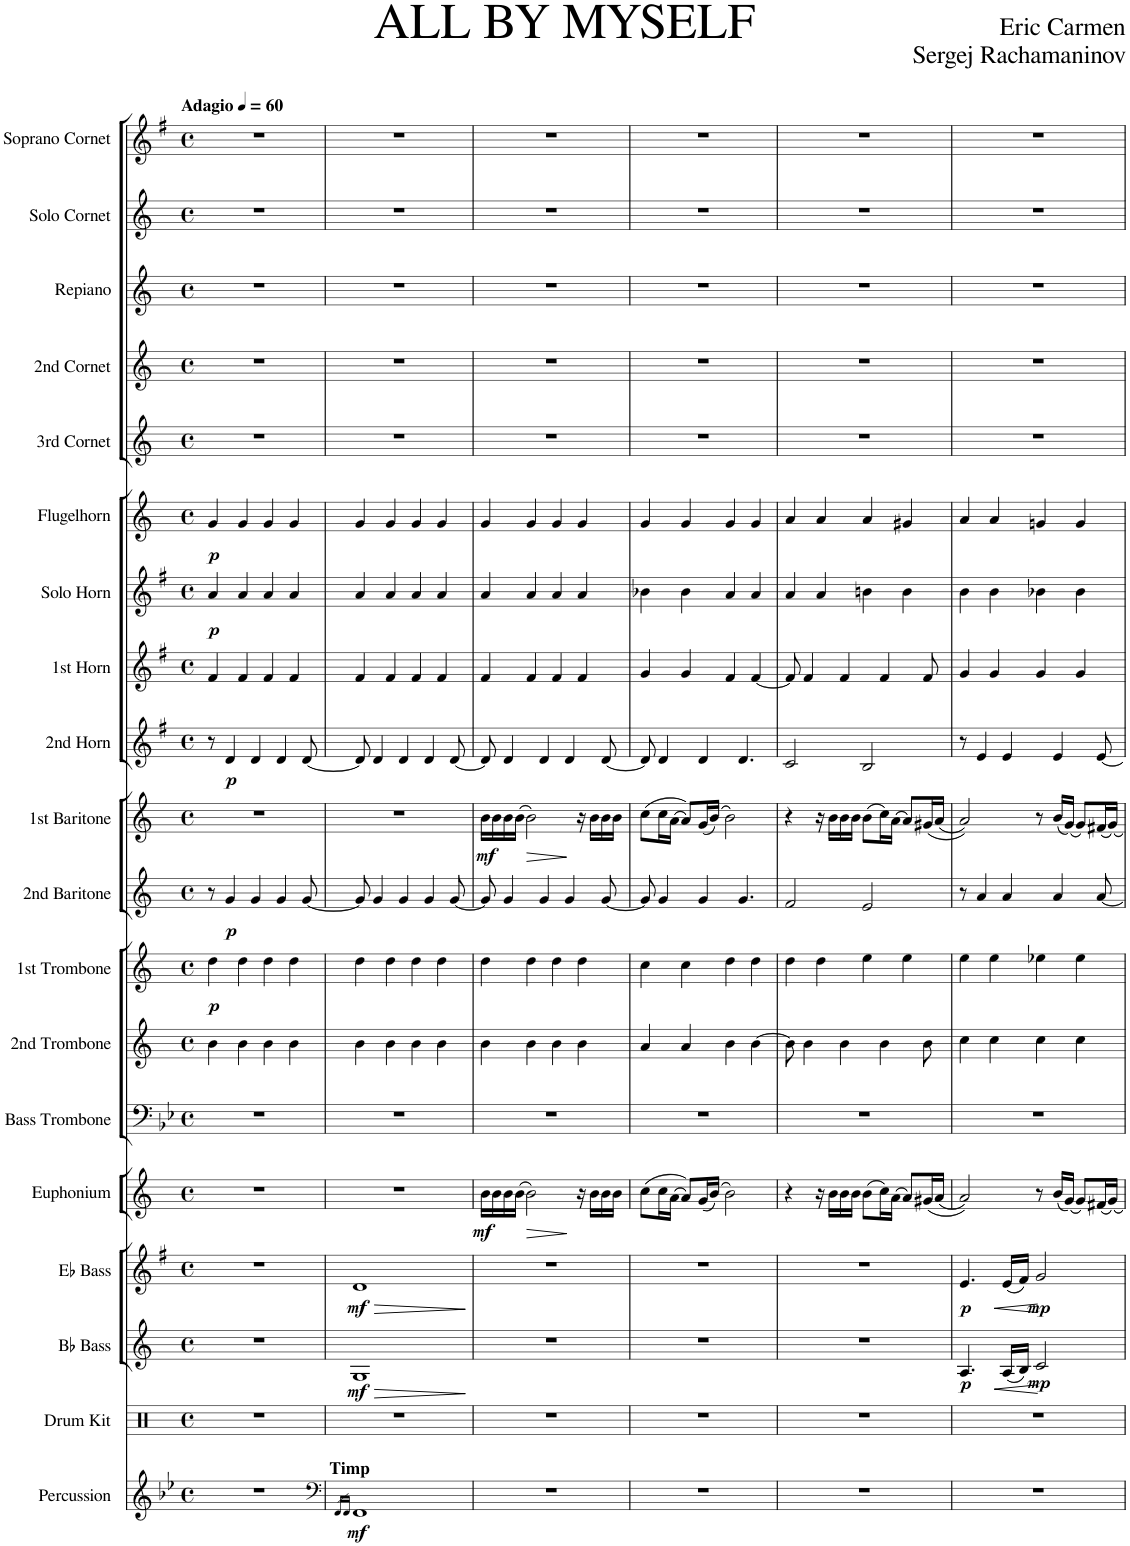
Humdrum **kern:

**kern	**dynam	**kern	**kern	**dynam	**kern	**dynam	**kern	**dynam	**kern	**kern	**kern	**dynam	**kern	**dynam	**kern	**dynam	**kern	**dynam	**kern	**kern	**dynam	**kern	**dynam	**kern	**kern	**kern	**kern	**kern
*part19	*part19	*part18	*part17	*part17	*part16	*part16	*part15	*part15	*part14	*part13	*part12	*part12	*part11	*part11	*part10	*part10	*part9	*part9	*part8	*part7	*part7	*part6	*part6	*part5	*part4	*part3	*part2	*part1
*staff19	*staff19	*staff18	*staff17	*staff17	*staff16	*staff16	*staff15	*staff15	*staff14	*staff13	*staff12	*staff12	*staff11	*staff11	*staff10	*staff10	*staff9	*staff9	*staff8	*staff7	*staff7	*staff6	*staff6	*staff5	*staff4	*staff3	*staff2	*staff1
*I"Percussion	*	*I"Drum Kit	*I"Bb Bass	*	*I"Eb Bass	*	*I"Euphonium	*	*I"Bass Trombone	*I"2nd Trombone	*I"1st Trombone	*	*I"2nd Baritone	*	*I"1st Baritone	*	*I"2nd Horn	*	*I"1st Horn	*I"Solo Horn	*	*I"Flugelhorn	*	*I"3rd Cornet	*I"2nd Cornet	*I"Repiano	*I"Solo Cornet	*I"Soprano Cornet
*I'Perc.	*	*I'Dr.	*I'Bb Bs.	*	*I'Eb Bs.	*	*I'Euph.	*	*I'B. Tbn.	*I'2nd Tbn.	*I'1st Tbn.	*	*I'2nd Bar.	*	*I'1st Bar.	*	*I'2nd Hn.	*	*I'1st Hn.	*I'Solo Hn.	*	*I'Flghn.	*	*I'3rd Cnt.	*I'2nd Cnt.	*I'Rep.	*I'Solo Cnt.	*I'Sop. Cnt.
*clefG2	*	*clefX	*clefG2	*	*clefG2	*	*clefG2	*	*clefF4	*clefG2	*clefG2	*	*clefG2	*	*clefG2	*	*clefG2	*	*clefG2	*clefG2	*	*clefG2	*	*clefG2	*clefG2	*clefG2	*clefG2	*clefG2
*	*	*	*Trd15c26	*	*Trd12c21	*	*Trd8c14	*	*	*Trd8c14	*Trd8c14	*	*Trd8c14	*	*Trd8c14	*	*Trd5c9	*	*Trd5c9	*Trd5c9	*	*Trd1c2	*	*Trd1c2	*Trd1c2	*Trd1c2	*Trd1c2	*Trd-2c-3
*k[b-e-]	*	*k[]	*k[]	*	*k[f#]	*	*k[]	*	*k[b-e-]	*k[]	*k[]	*	*k[]	*	*k[]	*	*k[f#]	*	*k[f#]	*k[f#]	*	*k[]	*	*k[]	*k[]	*k[]	*k[]	*k[f#]
*M4/4	*	*M4/4	*M4/4	*	*M4/4	*	*M4/4	*	*M4/4	*M4/4	*M4/4	*	*M4/4	*	*M4/4	*	*M4/4	*	*M4/4	*M4/4	*	*M4/4	*	*M4/4	*M4/4	*M4/4	*M4/4	*M4/4
*met(c)	*	*met(c)	*met(c)	*	*met(c)	*	*met(c)	*	*met(c)	*met(c)	*met(c)	*	*met(c)	*	*met(c)	*	*met(c)	*	*met(c)	*met(c)	*	*met(c)	*	*met(c)	*met(c)	*met(c)	*met(c)	*met(c)
*MM60	*	*MM60	*MM60	*	*MM60	*	*MM60	*	*MM60	*MM60	*MM60	*	*MM60	*	*MM60	*	*MM60	*	*MM60	*MM60	*	*MM60	*	*MM60	*MM60	*MM60	*MM60	*MM60
=1	=1	=1	=1	=1	=1	=1	=1	=1	=1	=1	=1	=1	=1	=1	=1	=1	=1	=1	=1	=1	=1	=1	=1	=1	=1	=1	=1	=1
!	!	!	!	!	!	!	!	!	!	!	!	!	!	!	!	!	!	!	!	!	!	!	!	!	!	!	!	!LO:TX:a:B:t=Adagio
!	!	!	!	!	!	!	!	!	!	!	!	!LO:DY:b	!	!	!	!	!	!	!	!	!LO:DY:b	!	!LO:DY:b	!	!	!	!	!
1r	.	1r	1r	.	1r	.	1r	.	1r	4b\	4dd\	p	8r	.	1r	.	8r	.	4f#/	4a/	p	4g/	p	1r	1r	1r	1r	1r
!	!	!	!	!	!	!	!	!	!	!	!	!	!	!LO:DY:b	!	!	!	!LO:DY:b	!	!	!	!	!	!	!	!	!	!
.	.	.	.	.	.	.	.	.	.	.	.	.	4g/	p	.	.	4d/	p	.	.	.	.	.	.	.	.	.	.
.	.	.	.	.	.	.	.	.	.	4b\	4dd\	.	.	.	.	.	.	.	4f#/	4a/	.	4g/	.	.	.	.	.	.
.	.	.	.	.	.	.	.	.	.	.	.	.	4g/	.	.	.	4d/	.	.	.	.	.	.	.	.	.	.	.
.	.	.	.	.	.	.	.	.	.	4b\	4dd\	.	.	.	.	.	.	.	4f#/	4a/	.	4g/	.	.	.	.	.	.
.	.	.	.	.	.	.	.	.	.	.	.	.	4g/	.	.	.	4d/	.	.	.	.	.	.	.	.	.	.	.
.	.	.	.	.	.	.	.	.	.	4b\	4dd\	.	.	.	.	.	.	.	4f#/	4a/	.	4g/	.	.	.	.	.	.
.	.	.	.	.	.	.	.	.	.	.	.	.	[8g/	.	.	.	[8d/	.	.	.	.	.	.	.	.	.	.	.
=2	=2	=2	=2	=2	=2	=2	=2	=2	=2	=2	=2	=2	=2	=2	=2	=2	=2	=2	=2	=2	=2	=2	=2	=2	=2	=2	=2	=2
*clefF4	*	*	*	*	*	*	*	*	*	*	*	*	*	*	*	*	*	*	*	*	*	*	*	*	*	*	*	*
16qFF/LL	.	.	.	.	.	.	.	.	.	.	.	.	.	.	.	.	.	.	.	.	.	.	.	.	.	.	.	.
16qFF/JJ	.	.	.	.	.	.	.	.	.	.	.	.	.	.	.	.	.	.	.	.	.	.	.	.	.	.	.	.
!LO:TX:a:B:t=Timp	!	!	!	!	!	!	!	!	!	!	!	!	!	!	!	!	!	!	!	!	!	!	!	!	!	!	!	!
!	!LO:DY:b	!	!	!LO:HP:b	!	!LO:HP:b	!	!	!	!	!	!	!	!	!	!	!	!	!	!	!	!	!	!	!	!	!	!
!	!	!	!	!LO:DY:n=1:b	!	!LO:DY:n=1:b	!	!	!	!	!	!	!	!	!	!	!	!	!	!	!	!	!	!	!	!	!	!
1FF	mf	1r	1G	> mf	1d	> mf	1r	.	1r	4b\	4dd\	.	8g/]	.	1r	.	8d/]	.	4f#/	4a/	.	4g/	.	1r	1r	1r	1r	1r
.	.	.	.	.	.	.	.	.	.	.	.	.	4g/	.	.	.	4d/	.	.	.	.	.	.	.	.	.	.	.
.	.	.	.	.	.	.	.	.	.	4b\	4dd\	.	.	.	.	.	.	.	4f#/	4a/	.	4g/	.	.	.	.	.	.
.	.	.	.	.	.	.	.	.	.	.	.	.	4g/	.	.	.	4d/	.	.	.	.	.	.	.	.	.	.	.
.	.	.	.	.	.	.	.	.	.	4b\	4dd\	.	.	.	.	.	.	.	4f#/	4a/	.	4g/	.	.	.	.	.	.
.	.	.	.	.	.	.	.	.	.	.	.	.	4g/	.	.	.	4d/	.	.	.	.	.	.	.	.	.	.	.
.	.	.	.	.	.	.	.	.	.	4b\	4dd\	.	.	.	.	.	.	.	4f#/	4a/	.	4g/	.	.	.	.	.	.
.	.	.	.	.	.	.	.	.	.	.	.	.	[8g/	.	.	.	[8d/	.	.	.	.	.	.	.	.	.	.	.
.	.	.	.	]	.	]	.	.	.	.	.	.	.	.	.	.	.	.	.	.	.	.	.	.	.	.	.	.
=3	=3	=3	=3	=3	=3	=3	=3	=3	=3	=3	=3	=3	=3	=3	=3	=3	=3	=3	=3	=3	=3	=3	=3	=3	=3	=3	=3	=3
!	!	!	!	!	!	!	!	!LO:DY:b	!	!	!	!	!	!	!	!LO:DY:b	!	!	!	!	!	!	!	!	!	!	!	!
1r	.	1r	1r	.	1r	.	16b\LL	mf	1r	4b\	4dd\	.	8g/]	.	16b\LL	mf	8d/]	.	4f#/	4a/	.	4g/	.	1r	1r	1r	1r	1r
.	.	.	.	.	.	.	16b\	.	.	.	.	.	.	.	16b\	.	.	.	.	.	.	.	.	.	.	.	.	.
.	.	.	.	.	.	.	16b\	.	.	.	.	.	4g/	.	16b\	.	4d/	.	.	.	.	.	.	.	.	.	.	.
.	.	.	.	.	.	.	(16b\JJ	.	.	.	.	.	.	.	(16b\JJ	.	.	.	.	.	.	.	.	.	.	.	.	.
!	!	!	!	!	!	!	!	!LO:HP:b	!	!	!	!	!	!	!	!LO:HP:b	!	!	!	!	!	!	!	!	!	!	!	!
.	.	.	.	.	.	.	2b\)	>	.	4b\	4dd\	.	.	.	2b\)	>	.	.	4f#/	4a/	.	4g/	.	.	.	.	.	.
.	.	.	.	.	.	.	.	.	.	.	.	.	4g/	.	.	.	4d/	.	.	.	.	.	.	.	.	.	.	.
.	.	.	.	.	.	.	.	.	.	4b\	4dd\	.	.	.	.	.	.	.	4f#/	4a/	.	4g/	.	.	.	.	.	.
.	.	.	.	.	.	.	.	.	.	.	.	.	4g/	.	.	.	4d/	.	.	.	.	.	.	.	.	.	.	.
.	.	.	.	.	.	.	16r	.	.	4b\	4dd\	.	.	.	16r	.	.	.	4f#/	4a/	.	4g/	.	.	.	.	.	.
.	.	.	.	.	.	.	16b\LL	.	.	.	.	.	.	.	16b\LL	.	.	.	.	.	.	.	.	.	.	.	.	.
.	.	.	.	.	.	.	16b\	.	.	.	.	.	[8g/	.	16b\	.	[8d/	.	.	.	.	.	.	.	.	.	.	.
.	.	.	.	.	.	.	16b\JJ	.	.	.	.	.	.	.	16b\JJ	.	.	.	.	.	.	.	.	.	.	.	.	.
.	.	.	.	.	.	.	.	]	.	.	.	.	.	.	.	]	.	.	.	.	.	.	.	.	.	.	.	.
=4	=4	=4	=4	=4	=4	=4	=4	=4	=4	=4	=4	=4	=4	=4	=4	=4	=4	=4	=4	=4	=4	=4	=4	=4	=4	=4	=4	=4
1r	.	1r	1r	.	1r	.	(8cc\L	.	1r	4a/	4cc\	.	8g/]	.	(8cc\L	.	8d/]	.	4g/	4b-X\	.	4g/	.	1r	1r	1r	1r	1r
.	.	.	.	.	.	.	16cc\L	.	.	.	.	.	4g/	.	16cc\L	.	4d/	.	.	.	.	.	.	.	.	.	.	.
.	.	.	.	.	.	.	(16a\JJ	.	.	.	.	.	.	.	(16a\JJ	.	.	.	.	.	.	.	.	.	.	.	.	.
.	.	.	.	.	.	.	8a/L))	.	.	4a/	4cc\	.	.	.	8a/L))	.	.	.	4g/	4b-\	.	4g/	.	.	.	.	.	.
.	.	.	.	.	.	.	(16g/L	.	.	.	.	.	4g/	.	(16g/L	.	4d/	.	.	.	.	.	.	.	.	.	.	.
.	.	.	.	.	.	.	(16b/JJ)	.	.	.	.	.	.	.	(16b/JJ)	.	.	.	.	.	.	.	.	.	.	.	.	.
.	.	.	.	.	.	.	2b\)	.	.	4b\	4dd\	.	.	.	2b\)	.	.	.	4f#/	4a/	.	4g/	.	.	.	.	.	.
.	.	.	.	.	.	.	.	.	.	.	.	.	4.g/	.	.	.	4.d/	.	.	.	.	.	.	.	.	.	.	.
.	.	.	.	.	.	.	.	.	.	[4b\	4dd\	.	.	.	.	.	.	.	[4f#/	4a/	.	4g/	.	.	.	.	.	.
=5	=5	=5	=5	=5	=5	=5	=5	=5	=5	=5	=5	=5	=5	=5	=5	=5	=5	=5	=5	=5	=5	=5	=5	=5	=5	=5	=5	=5
1r	.	1r	1r	.	1r	.	4r	.	1r	8b\]	4dd\	.	2f/	.	4r	.	2c/	.	8f#/]	4a/	.	4a/	.	1r	1r	1r	1r	1r
.	.	.	.	.	.	.	.	.	.	4b\	.	.	.	.	.	.	.	.	4f#/	.	.	.	.	.	.	.	.	.
.	.	.	.	.	.	.	16r	.	.	.	4dd\	.	.	.	16r	.	.	.	.	4a/	.	4a/	.	.	.	.	.	.
.	.	.	.	.	.	.	16b\LL	.	.	.	.	.	.	.	16b\LL	.	.	.	.	.	.	.	.	.	.	.	.	.
.	.	.	.	.	.	.	16b\	.	.	4b\	.	.	.	.	16b\	.	.	.	4f#/	.	.	.	.	.	.	.	.	.
.	.	.	.	.	.	.	16b\JJ	.	.	.	.	.	.	.	16b\JJ	.	.	.	.	.	.	.	.	.	.	.	.	.
.	.	.	.	.	.	.	(8b\L	.	.	.	4ee\	.	2e/	.	(8b\L	.	2B/	.	.	4bn\	.	4a/	.	.	.	.	.	.
.	.	.	.	.	.	.	16cc\L)	.	.	4b\	.	.	.	.	16cc\L)	.	.	.	4f#/	.	.	.	.	.	.	.	.	.
.	.	.	.	.	.	.	(16a\JJ	.	.	.	.	.	.	.	(16a\JJ	.	.	.	.	.	.	.	.	.	.	.	.	.
.	.	.	.	.	.	.	8a/L)	.	.	.	4ee\	.	.	.	8a/L)	.	.	.	.	4b\	.	4g#X/	.	.	.	.	.	.
.	.	.	.	.	.	.	(16g#X/L	.	.	8b\	.	.	.	.	(16g#X/L	.	.	.	8f#/	.	.	.	.	.	.	.	.	.
.	.	.	.	.	.	.	(16a/JJ	.	.	.	.	.	.	.	(16a/JJ	.	.	.	.	.	.	.	.	.	.	.	.	.
=6	=6	=6	=6	=6	=6	=6	=6	=6	=6	=6	=6	=6	=6	=6	=6	=6	=6	=6	=6	=6	=6	=6	=6	=6	=6	=6	=6	=6
!	!	!	!	!LO:DY:b	!	!LO:DY:b	!	!	!	!	!	!	!	!	!	!	!	!	!	!	!	!	!	!	!	!	!	!
1r	.	1r	4.A/	p	4.e/	p	2a/))	.	1r	4cc\	4ee\	.	8r	.	2a/))	.	8r	.	4g/	4b\	.	4a/	.	1r	1r	1r	1r	1r
.	.	.	.	.	.	.	.	.	.	.	.	.	4a/	.	.	.	4e/	.	.	.	.	.	.	.	.	.	.	.
.	.	.	.	.	.	.	.	.	.	4cc\	4ee\	.	.	.	.	.	.	.	4g/	4b\	.	4a/	.	.	.	.	.	.
!	!	!	!	!LO:HP:b	!	!LO:HP:b	!	!	!	!	!	!	!	!	!	!	!	!	!	!	!	!	!	!	!	!	!	!
.	.	.	(16A/LL	<	(16e/LL	<	.	.	.	.	.	.	4a/	.	.	.	4e/	.	.	.	.	.	.	.	.	.	.	.
.	.	.	16B/JJ)	.	16f#/JJ)	.	.	.	.	.	.	.	.	.	.	.	.	.	.	.	.	.	.	.	.	.	.	.
!	!	!	!	!LO:DY:b	!	!LO:DY:b	!	!	!	!	!	!	!	!	!	!	!	!	!	!	!	!	!	!	!	!	!	!
.	.	.	2c/	mp	2g/	mp	8r	.	.	4cc\	4ee-X\	.	.	.	8r	.	.	.	4g/	4b-X\	.	4gn/	.	.	.	.	.	.
.	.	.	.	.	.	.	(16b/LL	.	.	.	.	.	4a/	.	(16b/LL	.	4e/	.	.	.	.	.	.	.	.	.	.	.
.	.	.	.	.	.	.	(16g/JJ)	.	.	.	.	.	.	.	(16g/JJ)	.	.	.	.	.	.	.	.	.	.	.	.	.
.	.	.	.	.	.	.	8g/L)	.	.	4cc\	4ee-\	.	.	.	8g/L)	.	.	.	4g/	4b-\	.	4g/	.	.	.	.	.	.
.	.	.	.	.	.	.	(16f#X/L	.	.	.	.	.	[8a/	.	(16f#X/L	.	[8e/	.	.	.	.	.	.	.	.	.	.	.
.	.	.	.	.	.	.	16g/JJ)	.	.	.	.	.	.	.	16g/JJ)	.	.	.	.	.	.	.	.	.	.	.	.	.
.	.	.	.	[	.	[	.	.	.	.	.	.	.	.	.	.	.	.	.	.	.	.	.	.	.	.	.	.
=	=	=	=	=	=	=	=	=	=	=	=	=	=	=	=	=	=	=	=	=	=	=	=	=	=	=	=	=
*-	*-	*-	*-	*-	*-	*-	*-	*-	*-	*-	*-	*-	*-	*-	*-	*-	*-	*-	*-	*-	*-	*-	*-	*-	*-	*-	*-	*-
